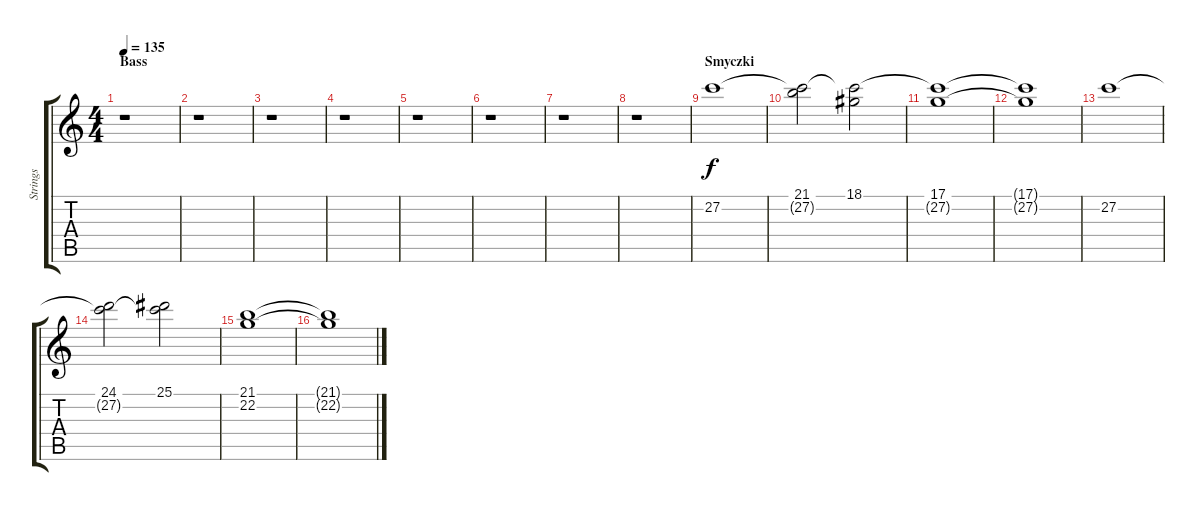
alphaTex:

\track ("Strings" "Strings") {instrument stringensemble2}
\staff {score tabs}
\tuning (D4 A3 F3 C3 G2 C2) {hide}
\ts (4 4)
\section ("" "Bass")
\tempo 135
\clef g2
\ks c
r.1{dy f} |
r.1 |
r.1 |
r.1 |
r.1 |
r.1 |
r.1 |
r.1 |
\section ("" "Smyczki")
27.2.1 |
(21.1 27.2{t}).2 (18.1 27.2{t}).2 |
(17.1 27.2{t}).1 |
(17.1{t} 27.2{t}).1 |
27.2.1 |
(24.1 27.2{t}).2 (25.1 27.2{t}).2 |
(21.1 22.2).1 |
(21.1{t} 22.2{t}).1
